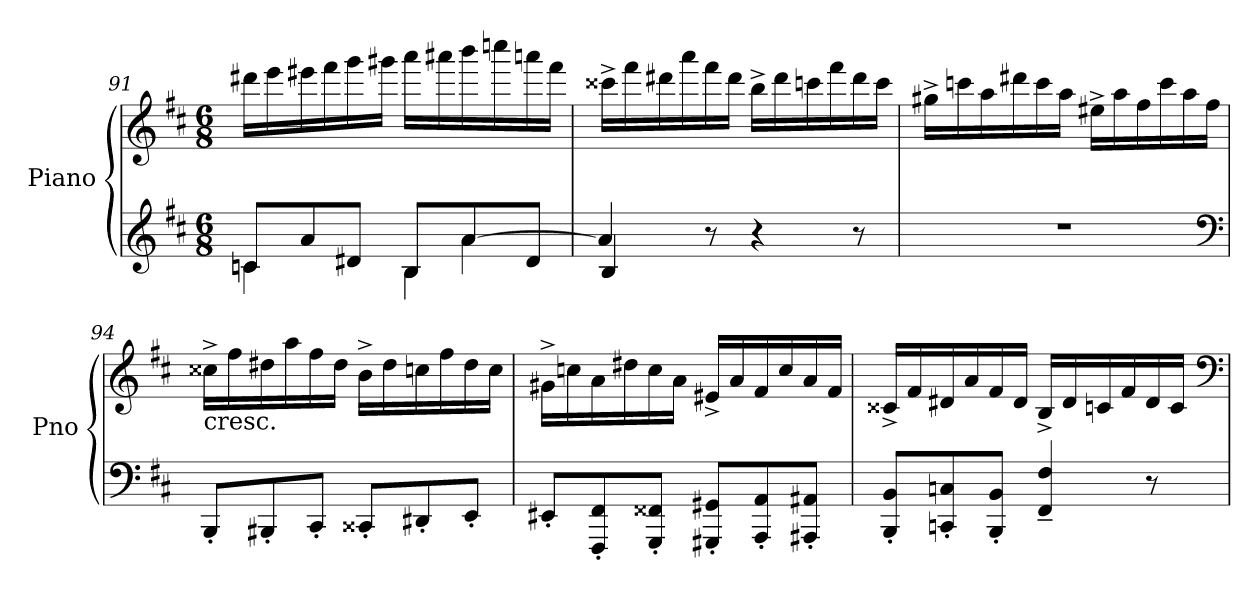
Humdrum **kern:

**kern	**kern
*part1	*part1
*staff2	*staff1
*I"Piano	*
*I'Pno	*
*clefG2	*clefG2
*k[f#c#]	*k[f#c#]
*D:	*D:
*M6/8	*M6/8
=91	=91
*^	*
*	*^	*
8c/L	4cn\	2ryy	16ddd#X\LL
.	.	.	16eee\
8a/	.	.	16eee#X\
.	.	.	16fff#\
8d#X/J	8ryy	.	16ggg\
.	.	.	16ggg#X\JJ
8B/L	4B\	.	16aaa\LL
.	.	.	16aaa#X\
8a/	.	[4a\	16bbb\
.	.	.	16ccccn\
8d#/J	8ryy	.	16aaan\
.	.	.	16fff#\JJ
*	*v	*v	*
=92	=92	=92
4B/	4a/]	16ccc##X^\LL
.	.	16fff#\
.	.	16ddd#X\
.	.	16aaa\
8r	2ryy	16fff#\
.	.	16ddd#\JJ
4r	.	16bb^\LL
.	.	16ddd#\
.	.	16cccn\
.	.	16fff#\
8r	.	16ddd#\
.	.	16ccc\JJ
*v	*v	*
!!LO:LB:g=z
=93	=93
2.r	16gg#X^\LL
.	16cccn\
.	16aa\
.	16ddd#X\
.	16ccc\
.	16aa\JJ
.	16ee#X^\LL
.	16aa\
.	16ff#\
.	16ccc\
.	16aa\
.	16ff#\JJ
*clefF4	*
=94	=94
!	!LO:TX:b:t=cresc.
8BBB'/L	16cc##X^\LL
.	16ff#\
8BBB#X'/	16dd#X\
.	16aa\
8CC#'/J	16ff#\
.	16dd#\JJ
8CC##X'/L	16b^\LL
.	16dd#\
8DD#X'/	16ccn\
.	16ff#\
8EE'/J	16dd#\
.	16cc\JJ
=95	=95
8EE#X'/L	16g#X^\LL
.	16ccn\
8FFF#/' 8FF#/'	16a\
.	16dd#X\
8GGG/' 8FF##X/'J	16cc\
.	16a\JJ
8GGG#X/' 8GG#X/'L	16e#X^/LL
.	16a/
8AAA/' 8AA/'	16f#/
.	16cc/
8AAA#X/' 8AA#X/'J	16a/
.	16f#/JJ
!!LO:PB:g=z
=96	=96
8BBB/' 8BB/'L	16c##X^/LL
.	16f#/
8CCn/' 8Cn/'	16d#X/
.	16a/
8BBB/' 8BB/'J	16f#/
.	16d#/JJ
4FF#/~ 4F#/~	16B^/LL
.	16d#/
.	16cn/
.	16f#/
8r	16d#/
.	16c/JJ
*	*clefF4
=	=
*-	*-
